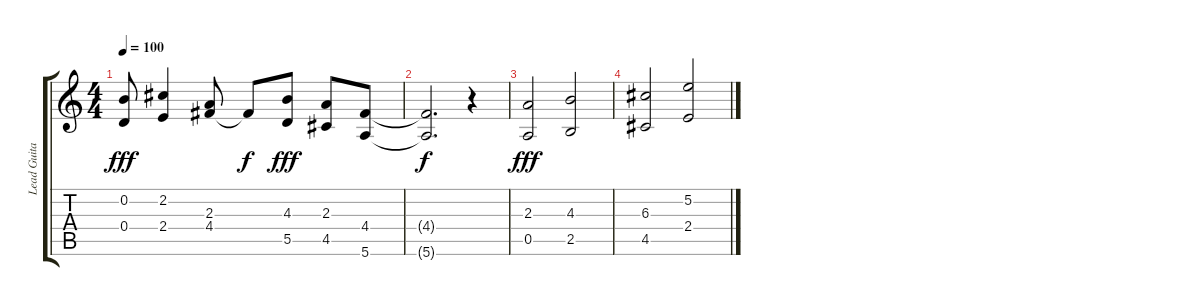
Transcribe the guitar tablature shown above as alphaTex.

\track ("Lead Guitar" "Lead Guita") {instrument acousticguitarsteel}
\staff {score tabs}
\tuning (E4 B3 G3 D3 A2 E2) {hide}
\ts (4 4)
\tempo 100
\clef g2
\ks c
(0.2 0.4).8{dy fff} (2.2 2.4).4 (2.3 4.4).8 4.4{t}.8{dy f} (4.3 5.5).8{dy fff} (2.3 4.5).8 (4.4 5.6).8 |
(4.4{t} 5.6{t}).2{d dy f} r.4 |
(2.3 0.5).2{dy fff} (4.3 2.5).2 |
(6.3 4.5).2 (5.2 2.4).2
